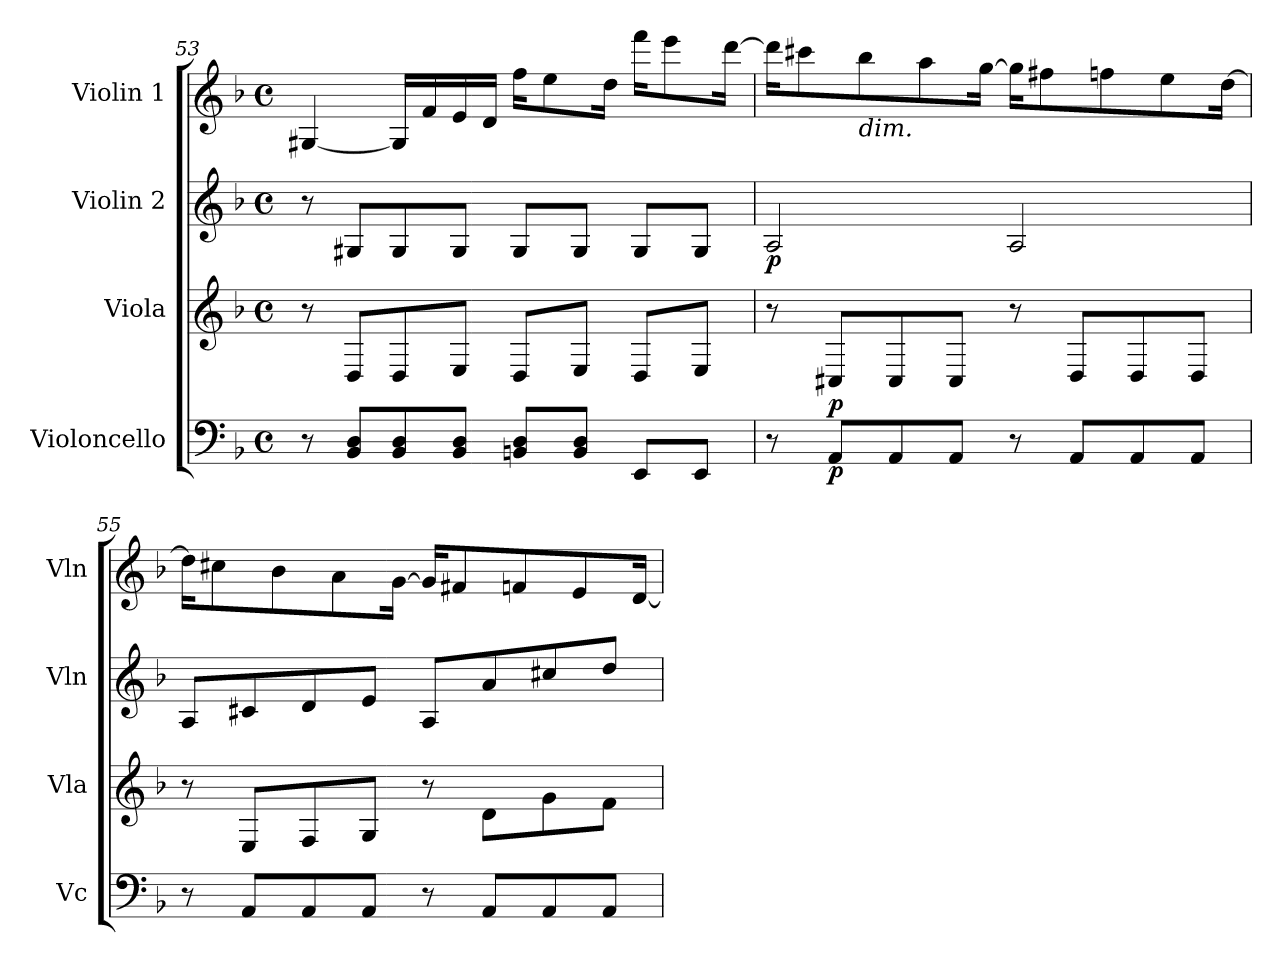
**kern	**dynam	**kern	**dynam	**kern	**dynam	**kern
*part4	*part4	*part3	*part3	*part2	*part2	*part1
*staff4	*staff4	*staff3	*staff3	*staff2	*staff2	*staff1
*I"Violoncello	*	*I"Viola	*	*I"Violin 2	*	*I"Violin 1
*I'Vc	*	*I'Vla	*	*I'Vln	*	*I'Vln
*clefF4	*	*clefG2	*	*clefG2	*	*clefG2
*k[b-]	*	*k[b-]	*	*k[b-]	*	*k[b-]
*M4/4	*	*M4/4	*	*M4/4	*	*M4/4
*met(c)	*	*met(c)	*	*met(c)	*	*met(c)
=53	=53	=53	=53	=53	=53	=53
8r	.	8r	.	8r	.	[4G#X/
8BB-/ 8D/L	.	8D/L	.	8G#X/L	.	.
8BB-/ 8D/	.	8D/	.	8G#/	.	16G#/LL]
.	.	.	.	.	.	16f/
8BB-/ 8D/J	.	8E/J	.	8G#/J	.	16e/
.	.	.	.	.	.	16d/JJ
8BBn/ 8D/L	.	8D/L	.	8G#/L	.	16ff\KL
.	.	.	.	.	.	8ee\
8BB/ 8D/J	.	8E/J	.	8G#/J	.	.
.	.	.	.	.	.	16dd\Jk
8EE/L	.	8D/L	.	8G#/L	.	16fff\KL
.	.	.	.	.	.	8eee\
8EE/J	.	8E/J	.	8G#/J	.	.
.	.	.	.	.	.	[16ddd\Jk
!!LO:LB:g=z
=54	=54	=54	=54	=54	=54	=54
!	!	!	!	!	!LO:DY:b	!
8r	.	8r	.	2A/	p	16ddd\KL]
.	.	.	.	.	.	8ccc#X\
!	!LO:DY:b	!	!LO:DY:b	!	!	!
8AA/L	p	8C#X/L	p	.	.	.
!	!	!	!	!	!	!LO:TX:b:i:t=dim.
.	.	.	.	.	.	8bb-\
8AA/	.	8C#/	.	.	.	.
.	.	.	.	.	.	8aa\
8AA/J	.	8C#/J	.	.	.	.
.	.	.	.	.	.	[16gg\Jk
8r	.	8r	.	2A/	.	16gg\KL]
.	.	.	.	.	.	8ff#X\
8AA/L	.	8D/L	.	.	.	.
.	.	.	.	.	.	8ffn\
8AA/	.	8D/	.	.	.	.
.	.	.	.	.	.	8ee\
8AA/J	.	8D/J	.	.	.	.
.	.	.	.	.	.	[16dd\Jk
!!LO:LB:g=z
=55	=55	=55	=55	=55	=55	=55
8r	.	8r	.	8A/L	.	16dd\KL]
.	.	.	.	.	.	8cc#X\
8AA/L	.	8E/L	.	8c#X/	.	.
.	.	.	.	.	.	8b-\
8AA/	.	8F/	.	8d/	.	.
.	.	.	.	.	.	8a\
8AA/J	.	8G/J	.	8e/J	.	.
.	.	.	.	.	.	[16g\Jk
8r	.	8r	.	8A/L	.	16g/KL]
.	.	.	.	.	.	8f#X/
8AA/L	.	8d\L	.	8a/	.	.
.	.	.	.	.	.	8fn/
8AA/	.	8g\	.	8cc#X/	.	.
.	.	.	.	.	.	8e/
8AA/J	.	8f\J	.	8dd/J	.	.
.	.	.	.	.	.	[16d/Jk
=	=	=	=	=	=	=
*-	*-	*-	*-	*-	*-	*-
